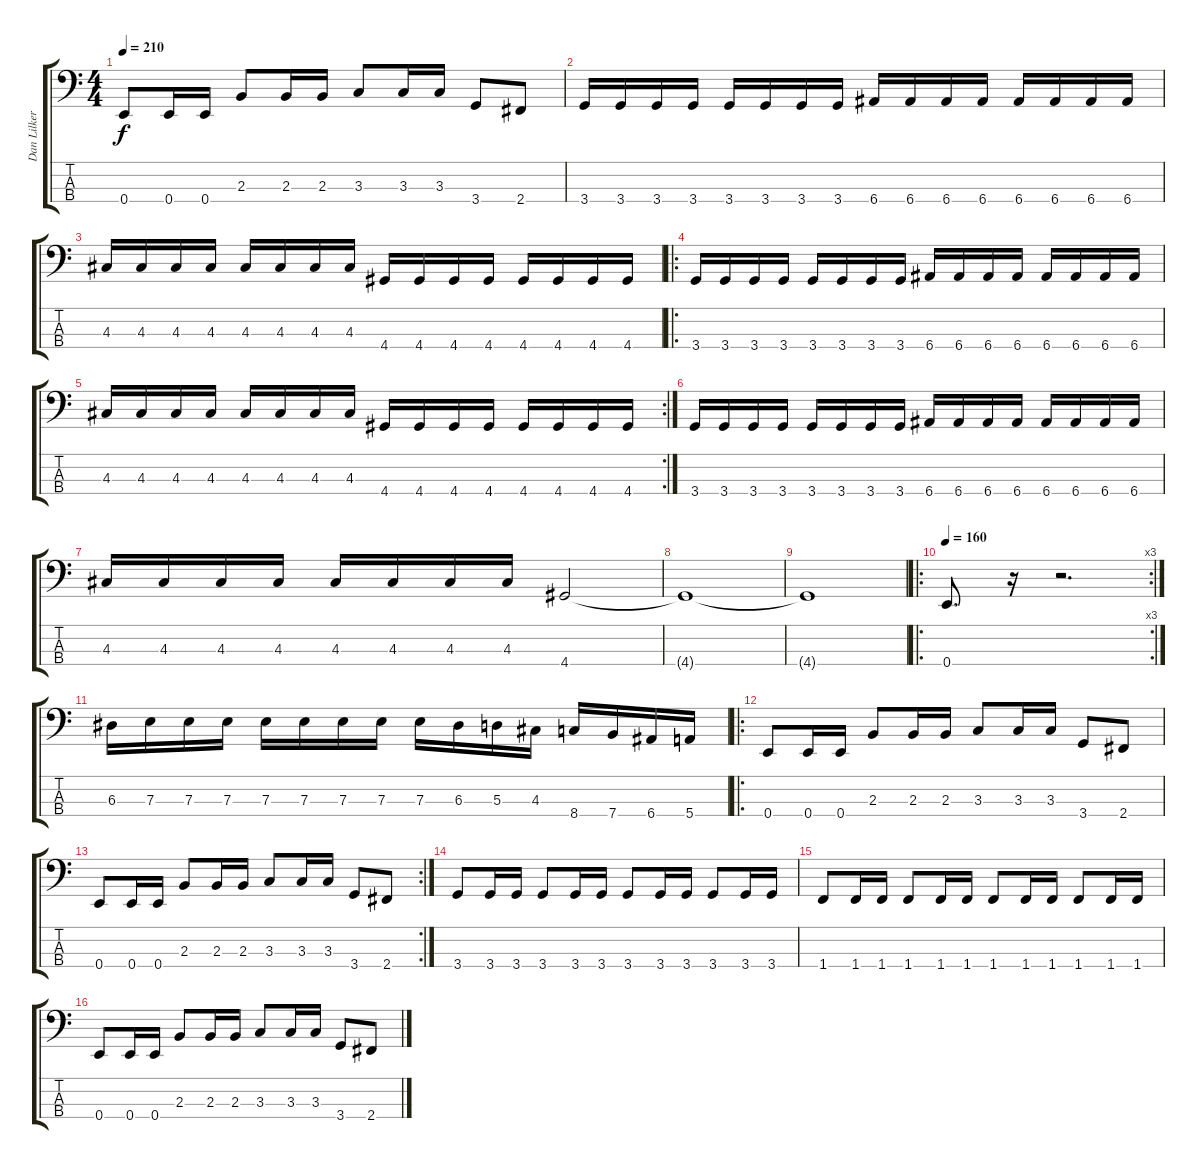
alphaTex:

\track ("Dan Lilker" "Dan Lilker") {instrument electricbasspick}
\staff {score tabs}
\tuning (G2 D2 A1 E1) {hide}
\ts (4 4)
\tempo 210
\clef f4
\ks c
0.4.8{dy f} 0.4.16 0.4.16 2.3.8 2.3.16 2.3.16 3.3.8 3.3.16 3.3.16 3.4.8 2.4.8 |
3.4.16 3.4.16 3.4.16 3.4.16 3.4.16 3.4.16 3.4.16 3.4.16 6.4.16 6.4.16 6.4.16 6.4.16 6.4.16 6.4.16 6.4.16 6.4.16 |
4.3.16 4.3.16 4.3.16 4.3.16 4.3.16 4.3.16 4.3.16 4.3.16 4.4.16 4.4.16 4.4.16 4.4.16 4.4.16 4.4.16 4.4.16 4.4.16 |
\ro
3.4.16 3.4.16 3.4.16 3.4.16 3.4.16 3.4.16 3.4.16 3.4.16 6.4.16 6.4.16 6.4.16 6.4.16 6.4.16 6.4.16 6.4.16 6.4.16 |
\rc 2
4.3.16 4.3.16 4.3.16 4.3.16 4.3.16 4.3.16 4.3.16 4.3.16 4.4.16 4.4.16 4.4.16 4.4.16 4.4.16 4.4.16 4.4.16 4.4.16 |
3.4.16 3.4.16 3.4.16 3.4.16 3.4.16 3.4.16 3.4.16 3.4.16 6.4.16 6.4.16 6.4.16 6.4.16 6.4.16 6.4.16 6.4.16 6.4.16 |
4.3.16 4.3.16 4.3.16 4.3.16 4.3.16 4.3.16 4.3.16 4.3.16 4.4.2 |
4.4{t}.1 |
4.4{t}.1 |
\ro
\rc 3
\tempo 160
0.4.8{d} r.16 r.2{d} |
6.3.16 7.3.16 7.3.16 7.3.16 7.3.16 7.3.16 7.3.16 7.3.16 7.3.16 6.3.16 5.3.16 4.3.16 8.4.16 7.4.16 6.4.16 5.4.16 |
\ro
0.4.8 0.4.16 0.4.16 2.3.8 2.3.16 2.3.16 3.3.8 3.3.16 3.3.16 3.4.8 2.4.8 |
\rc 2
0.4.8 0.4.16 0.4.16 2.3.8 2.3.16 2.3.16 3.3.8 3.3.16 3.3.16 3.4.8 2.4.8 |
3.4.8 3.4.16 3.4.16 3.4.8 3.4.16 3.4.16 3.4.8 3.4.16 3.4.16 3.4.8 3.4.16 3.4.16 |
1.4.8 1.4.16 1.4.16 1.4.8 1.4.16 1.4.16 1.4.8 1.4.16 1.4.16 1.4.8 1.4.16 1.4.16 |
0.4.8 0.4.16 0.4.16 2.3.8 2.3.16 2.3.16 3.3.8 3.3.16 3.3.16 3.4.8 2.4.8
